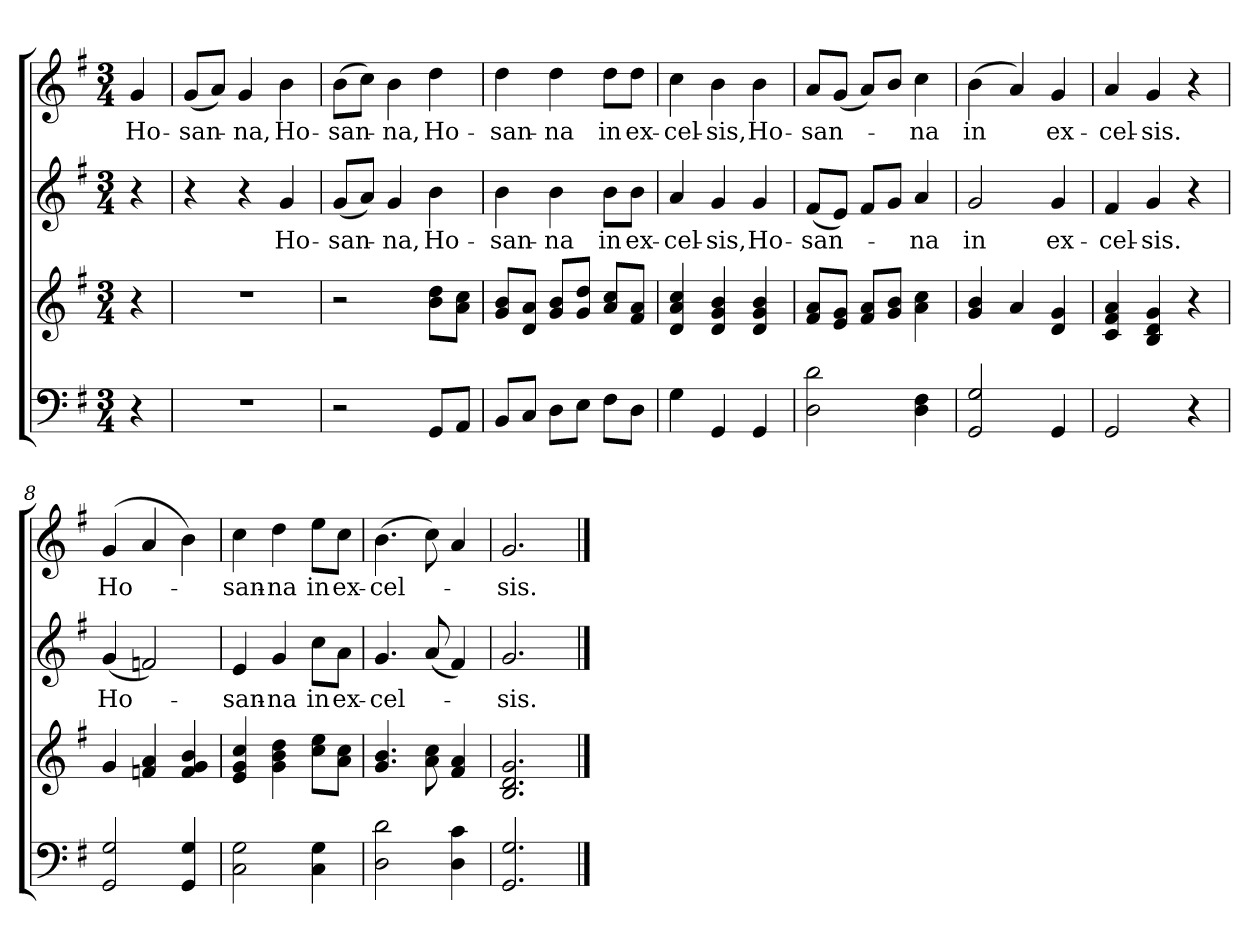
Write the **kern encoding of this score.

**kern	**kern	**kern	**text	**kern	**text
*part3	*part3	*part2	*part2	*part1	*part1
*staff4	*staff3	*staff2	*staff2	*staff1	*staff1
*clefF4	*clefG2	*clefG2	*	*clefG2	*
*k[f#]	*k[f#]	*k[f#]	*	*k[f#]	*
*G:	*G:	*G:	*	*G:	*
*M3/4	*M3/4	*M3/4	*	*M3/4	*
=	=	=	=	=	=
4r	4r	4r	.	4g/	Ho-
=1	=1	=1	=1	=1	=1
2.r	2.r	4r	.	(8g/L	-san-
.	.	.	.	8a/J)	.
.	.	4r	.	4g/	-na,
.	.	4g/	Ho-	4b\	Ho-
=2	=2	=2	=2	=2	=2
2r	2r	(8g/L	-san-	(8b\L	-san-
.	.	8a/J)	.	8cc\J)	.
.	.	4g/	-na,	4b\	-na,
8GG/L	8b\ 8dd\L	4b\	Ho-	4dd\	Ho-
8AA/J	8a\ 8cc\J	.	.	.	.
=3	=3	=3	=3	=3	=3
8BB/L	8g/ 8b/L	4b\	-san-	4dd\	-san-
8C/J	8d/ 8a/J	.	.	.	.
8D\L	8g/ 8b/L	4b\	-na	4dd\	-na
8E\J	8g/ 8dd/J	.	.	.	.
8F#\L	8a/ 8cc/L	8b\L	in	8dd\L	in
8D\J	8f#/ 8a/J	8b\J	ex-	8dd\J	ex-
=4	=4	=4	=4	=4	=4
4G\	4d/ 4a/ 4cc/	4a/	-cel-	4cc\	-cel-
4GG/	4d/ 4g/ 4b/	4g/	-sis,	4b\	-sis,
4GG/	4d/ 4g/ 4b/	4g/	Ho-	4b\	Ho-
=5	=5	=5	=5	=5	=5
2D\ 2d\	8f#/ 8a/L	(8f#/L	-san-	8a/L	-san-
.	8e/ 8g/J	8e/J)	.	(8g/J	.
.	8f#/ 8a/L	8f#/L	.	8a/L)	.
.	8g/ 8b/J	8g/J	.	8b/J	.
4D\ 4F#\	4a\ 4cc\	4a/	-na	4cc\	-na
!!LO:LB:g=z
=6	=6	=6	=6	=6	=6
2GG/ 2G/	4g/ 4b/	2g/	in	(4b\	in
.	4a/	.	.	4a/)	.
4GG/	4d/ 4g/	4g/	ex-	4g/	ex-
=7	=7	=7	=7	=7	=7
2GG/	4c/ 4f#/ 4a/	4f#/	-cel-	4a/	-cel-
.	4B/ 4d/ 4g/	4g/	-sis.	4g/	-sis.
4r	4r	4r	.	4r	.
=8	=8	=8	=8	=8	=8
2GG/ 2G/	4g/	(4g/	Ho-	(4g/	Ho-
.	4fn/ 4a/	2fn/)	.	4a/	.
4GG/ 4G/	4f/ 4g/ 4b/	.	.	4b\)	.
=9	=9	=9	=9	=9	=9
2C\ 2G\	4e/ 4g/ 4cc/	4e/	-san-	4cc\	-san-
.	4g\ 4b\ 4dd\	4g/	-na	4dd\	-na
4C\ 4G\	8cc\ 8ee\L	8cc\L	in	8ee\L	in
.	8a\ 8cc\J	8a\J	ex-	8cc\J	ex-
=10	=10	=10	=10	=10	=10
2D\ 2d\	4.g/ 4.b/	4.g/	-cel-	(4.b\	-cel-
.	8a\ 8cc\	(8a/	.	8cc\)	.
4D\ 4c\	4f#/ 4a/	4f#/)	.	4a/	.
=11	=11	=11	=11	=11	=11
2.GG/ 2.G/	2.B/ 2.d/ 2.g/	2.g/	-sis.	2.g/	-sis.
==	==	==	==	==	==
*-	*-	*-	*-	*-	*-
